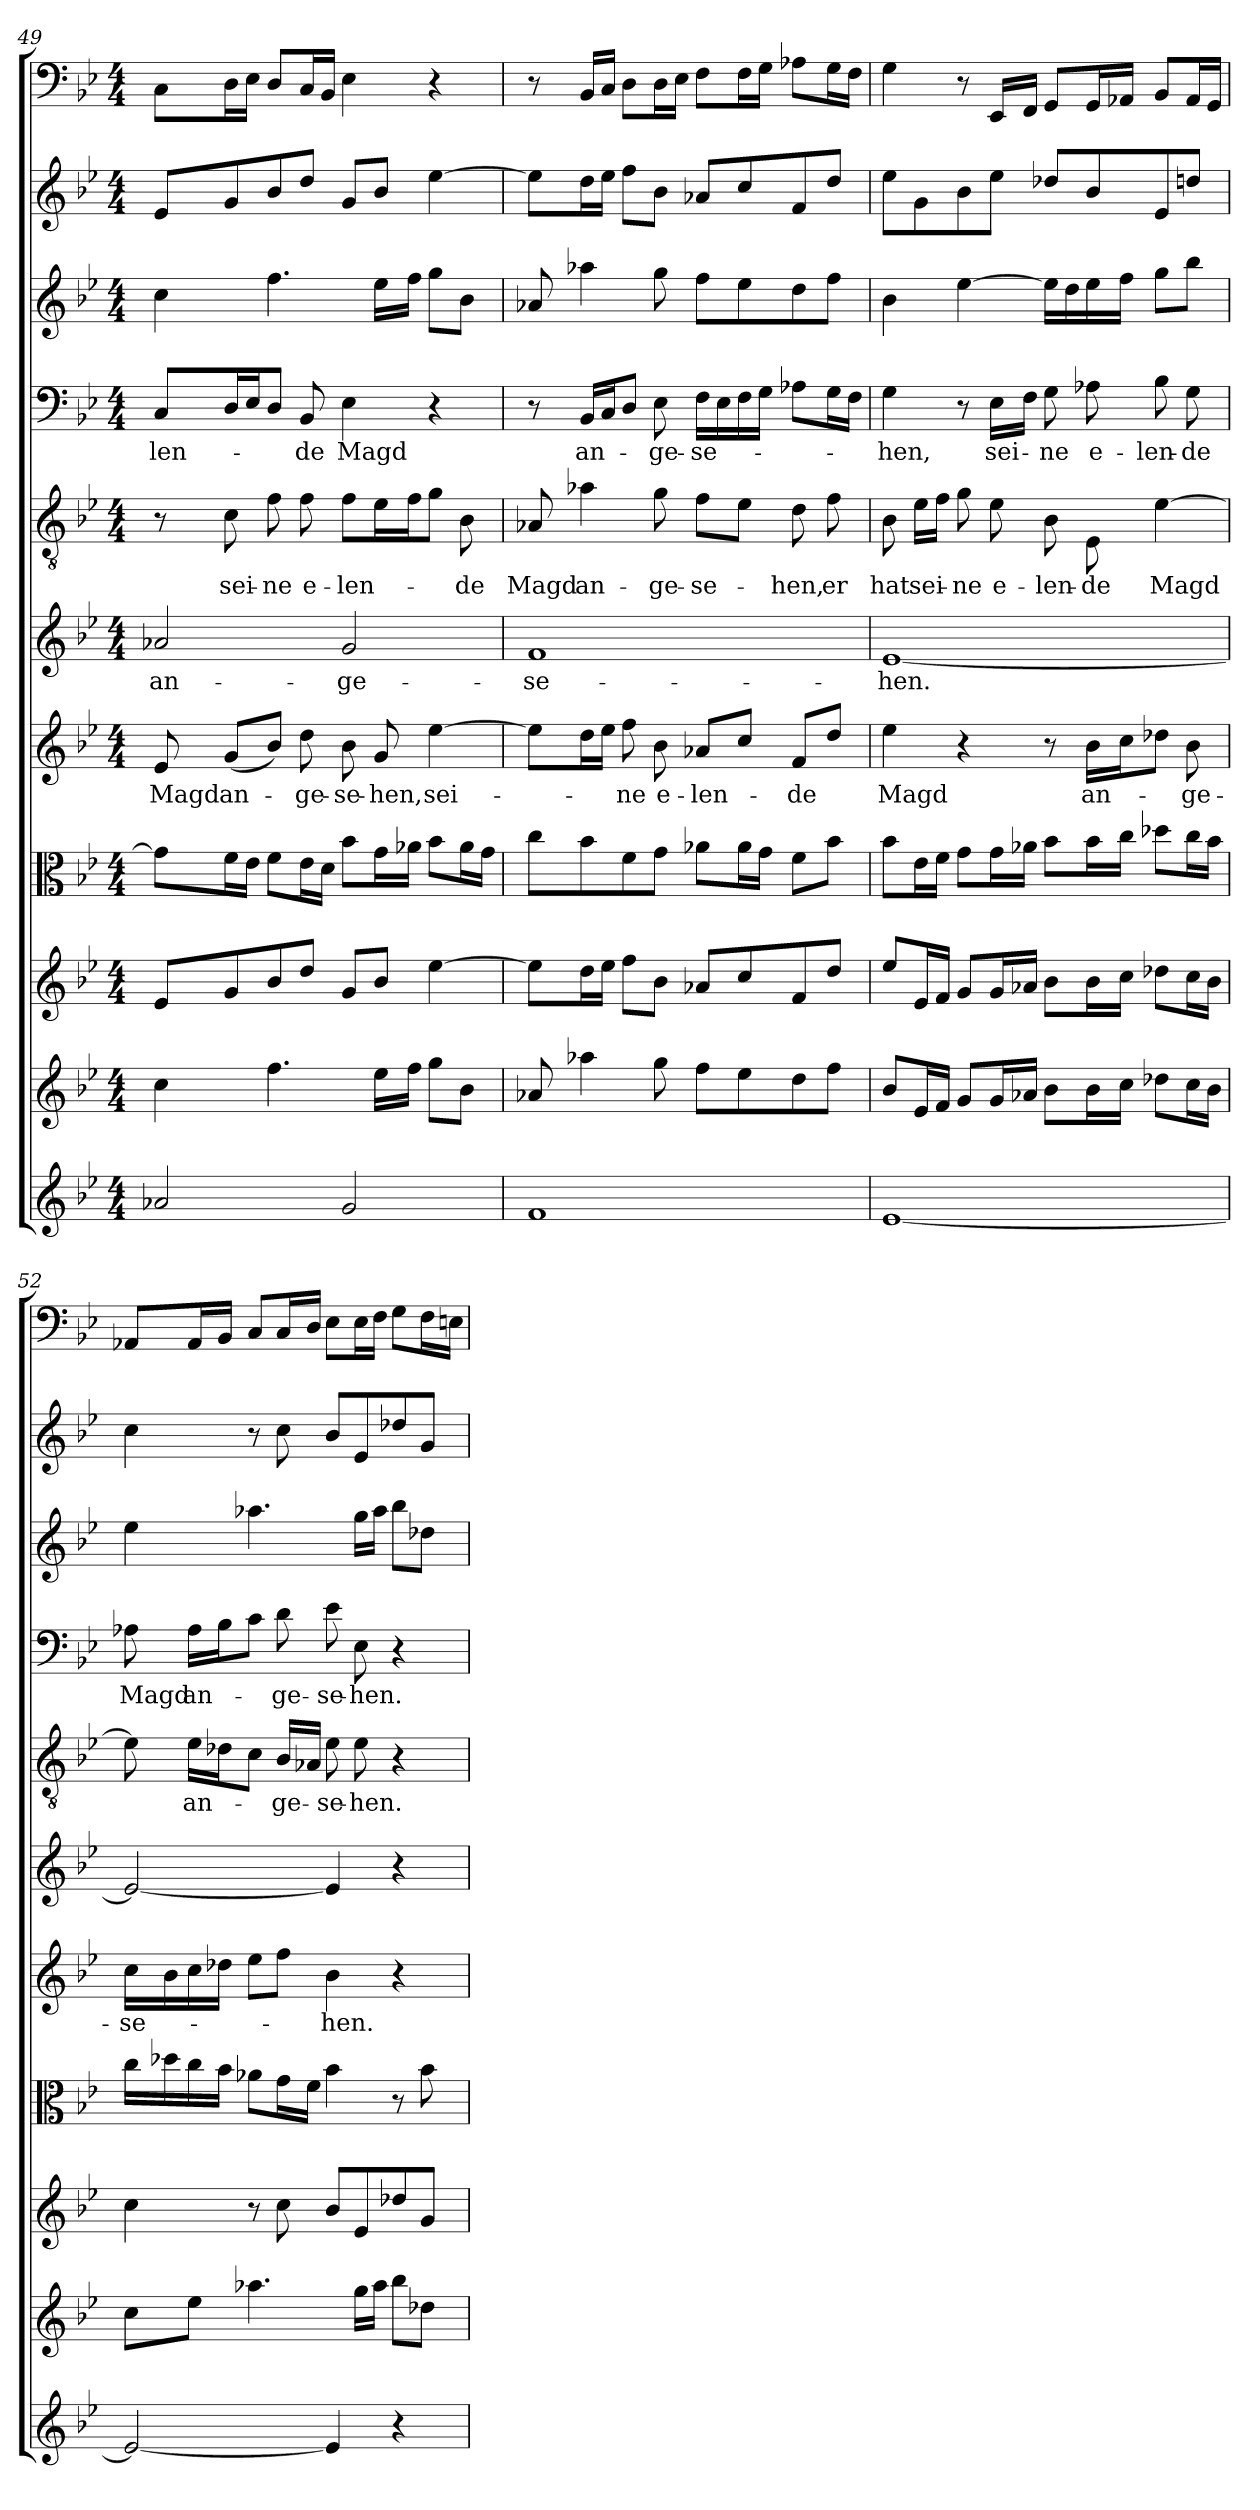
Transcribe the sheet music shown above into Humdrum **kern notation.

**kern	**kern	**kern	**kern	**kern	**text	**kern	**text	**kern	**text	**kern	**text	**kern	**kern	**kern
*part11	*part10	*part9	*part8	*part7	*part7	*part6	*part6	*part5	*part5	*part4	*part4	*part3	*part2	*part1
*staff11	*staff10	*staff9	*staff8	*staff7	*staff7	*staff6	*staff6	*staff5	*staff5	*staff4	*staff4	*staff3	*staff2	*staff1
*clefG2	*clefG2	*clefG2	*clefC3	*clefG2	*	*clefG2	*	*clefGv2	*	*clefF4	*	*clefG2	*clefG2	*clefF4
*k[b-e-]	*k[b-e-]	*k[b-e-]	*k[b-e-]	*k[b-e-]	*	*k[b-e-]	*	*k[b-e-]	*	*k[b-e-]	*	*k[b-e-]	*k[b-e-]	*k[b-e-]
*g:	*g:	*g:	*g:	*g:	*	*g:	*	*g:	*	*g:	*	*g:	*g:	*g:
*M4/4	*M4/4	*M4/4	*M4/4	*M4/4	*	*M4/4	*	*M4/4	*	*M4/4	*	*M4/4	*M4/4	*M4/4
=49	=49	=49	=49	=49	=49	=49	=49	=49	=49	=49	=49	=49	=49	=49
2a-X/	4cc\	8e-/L	8g\L]	8e-/	Magd	2a-X/	an-	8r	.	8C/L	-len-	4cc\	8e-/L	8C\L
.	.	8g/	16f\L	(8g/L	an-	.	.	8c\	sei-	16D/L	.	.	8g/	16D\L
.	.	.	16e-\JJ	.	.	.	.	.	.	16E-/J	.	.	.	16E-\JJ
.	4.ff\	8b-/	8f\L	8b-/J)	.	.	.	8f\	-ne	8D/J	.	4.ff\	8b-/	8D/L
.	.	8dd/J	16e-\L	8dd\	-ge-	.	.	8f\	e-	8BB-/	-de	.	8dd/J	16C/L
.	.	.	16d\JJ	.	.	.	.	.	.	.	.	.	.	16BB-/JJ
2g/	.	8g/L	8b-\L	8b-\	-se-	2g/	-ge-	8f\L	-len-	4E-\	Magd	.	8g/L	4E-\
.	16ee-\LL	8b-/J	16g\L	8g/	-hen,	.	.	16e-\L	.	.	.	16ee-\LL	8b-/J	.
.	16ff\JJ	.	16a-X\JJ	.	.	.	.	16f\J	.	.	.	16ff\JJ	.	.
.	8gg\L	[4ee-\	8b-\L	[4ee-\	sei-	.	.	8g\J	.	4r	.	8gg\L	[4ee-\	4r
.	8b-\J	.	16a-\L	.	.	.	.	8B-\	-de	.	.	8b-\J	.	.
.	.	.	16g\JJ	.	.	.	.	.	.	.	.	.	.	.
=50	=50	=50	=50	=50	=50	=50	=50	=50	=50	=50	=50	=50	=50	=50
1f/	8a-X/	8ee-\L]	8cc\L	8ee-\L]	.	1f/	-se-	8A-X/	Magd	8r	.	8a-X/	8ee-\L]	8r
.	4aa-X\	16dd\L	8b-\	16dd\L	.	.	.	4a-X\	an-	16BB-/LL	an-	4aa-X\	16dd\L	16BB-/LL
.	.	16ee-\JJ	.	16ee-\JJ	.	.	.	.	.	16C/J	.	.	16ee-\JJ	16C/JJ
.	.	8ff\L	8f\	8ff\	-ne	.	.	.	.	8D/J	.	.	8ff\L	8D\L
.	8gg\	8b-\J	8g\J	8b-\	e-	.	.	8g\	-ge-	8E-\	-ge-	8gg\	8b-\J	16D\L
.	.	.	.	.	.	.	.	.	.	.	.	.	.	16E-\JJ
.	8ff\L	8a-X/L	8a-X\L	8a-X/L	-len-	.	.	8f\L	-se-	16F\LL	-se-	8ff\L	8a-X/L	8F\L
.	.	.	.	.	.	.	.	.	.	16E-\	.	.	.	.
.	8ee-\	8cc/	16a-\L	8cc/J	.	.	.	8e-\J	.	16F\	.	8ee-\	8cc/	16F\L
.	.	.	16g\JJ	.	.	.	.	.	.	16G\JJ	.	.	.	16G\JJ
.	8dd\	8f/	8f\L	8f/L	-de	.	.	8d\	-hen,	8A-X\L	.	8dd\	8f/	8A-X\L
.	8ff\J	8dd/J	8b-\J	8dd/J	.	.	.	8f\	er	16G\L	.	8ff\J	8dd/J	16G\L
.	.	.	.	.	.	.	.	.	.	16F\JJ	.	.	.	16F\JJ
=51	=51	=51	=51	=51	=51	=51	=51	=51	=51	=51	=51	=51	=51	=51
[1e-/	8b-/L	8ee-/L	8b-\L	4ee-\	Magd	[1e-/	-hen.	8B-\	hat	4G\	-hen,	4b-\	8ee-\L	4G\
.	16e-/L	16e-/L	16e-\L	.	.	.	.	16e-\LL	sei-	.	.	.	8g\	.
.	16f/JJ	16f/JJ	16f\JJ	.	.	.	.	16f\JJ	.	.	.	.	.	.
.	8g/L	8g/L	8g\L	4r	.	.	.	8g\	-ne	8r	.	[4ee-\	8b-\	8r
.	16g/L	16g/L	16g\L	.	.	.	.	8e-\	e-	16E-\LL	sei-	.	8ee-\J	16EE-/LL
.	16a-X/JJ	16a-X/JJ	16a-X\JJ	.	.	.	.	.	.	16F\JJ	.	.	.	16FF/JJ
.	8b-\L	8b-\L	8b-\L	8r	.	.	.	8B-\	-len-	8G\	-ne	16ee-\LL]	8dd-X/L	8GG/L
.	.	.	.	.	.	.	.	.	.	.	.	16dd\	.	.
.	16b-\L	16b-\L	16b-\L	16b-\LL	an-	.	.	8E-\	-de	8A-X\	e-	16ee-\	8b-/	16GG/L
.	16cc\JJ	16cc\JJ	16cc\JJ	16cc\J	.	.	.	.	.	.	.	16ff\JJ	.	16AA-X/JJ
.	8dd-X\L	8dd-X\L	8dd-X\L	8dd-X\J	.	.	.	[4e-\	Magd	8B-\	-len-	8gg\L	8e-/	8BB-/L
.	16cc\L	16cc\L	16cc\L	8b-\	-ge-	.	.	.	.	8G\	-de	8bb-\J	8ddn/J	16AA-/L
.	16b-\JJ	16b-\JJ	16b-\JJ	.	.	.	.	.	.	.	.	.	.	16GG/JJ
=52	=52	=52	=52	=52	=52	=52	=52	=52	=52	=52	=52	=52	=52	=52
2e-/_	8cc\L	4cc\	16cc\LL	16cc\LL	-se-	2e-/_	.	8e-\]	.	8A-X\	Magd	4ee-\	4cc\	8AA-X/L
.	.	.	16dd-X\	16b-\	.	.	.	.	.	.	.	.	.	.
.	8ee-\J	.	16cc\	16cc\	.	.	.	16e-\LL	an-	16A-\LL	an-	.	.	16AA-/L
.	.	.	16b-\JJ	16dd-X\JJ	.	.	.	16d-X\J	.	16B-\J	.	.	.	16BB-/JJ
.	4.aa-X\	8r	8a-X\L	8ee-\L	.	.	.	8c\J	.	8c\J	.	4.aa-X\	8r	8C/L
.	.	8cc\	16g\L	8ff\J	.	.	.	16B-/LL	-ge-	8d\	-ge-	.	8cc\	16C/L
.	.	.	16f\JJ	.	.	.	.	16A-X/JJ	.	.	.	.	.	16D/JJ
4e-/]	.	8b-/L	4b-\	4b-\	-hen.	4e-/]	.	8e-\	-se-	8e-\	-se-	.	8b-/L	8E-\L
.	16gg\LL	8e-/	.	.	.	.	.	8e-\	-hen.	8E-\	-hen.	16gg\LL	8e-/	16E-\L
.	16aa-\JJ	.	.	.	.	.	.	.	.	.	.	16aa-\JJ	.	16F\JJ
4r	8bb-\L	8dd-X/	8r	4r	.	4r	.	4r	.	4r	.	8bb-\L	8dd-X/	8G\L
.	8dd-X\J	8g/J	8b-\	.	.	.	.	.	.	.	.	8dd-X\J	8g/J	16F\L
.	.	.	.	.	.	.	.	.	.	.	.	.	.	16En\JJ
=	=	=	=	=	=	=	=	=	=	=	=	=	=	=
*-	*-	*-	*-	*-	*-	*-	*-	*-	*-	*-	*-	*-	*-	*-
